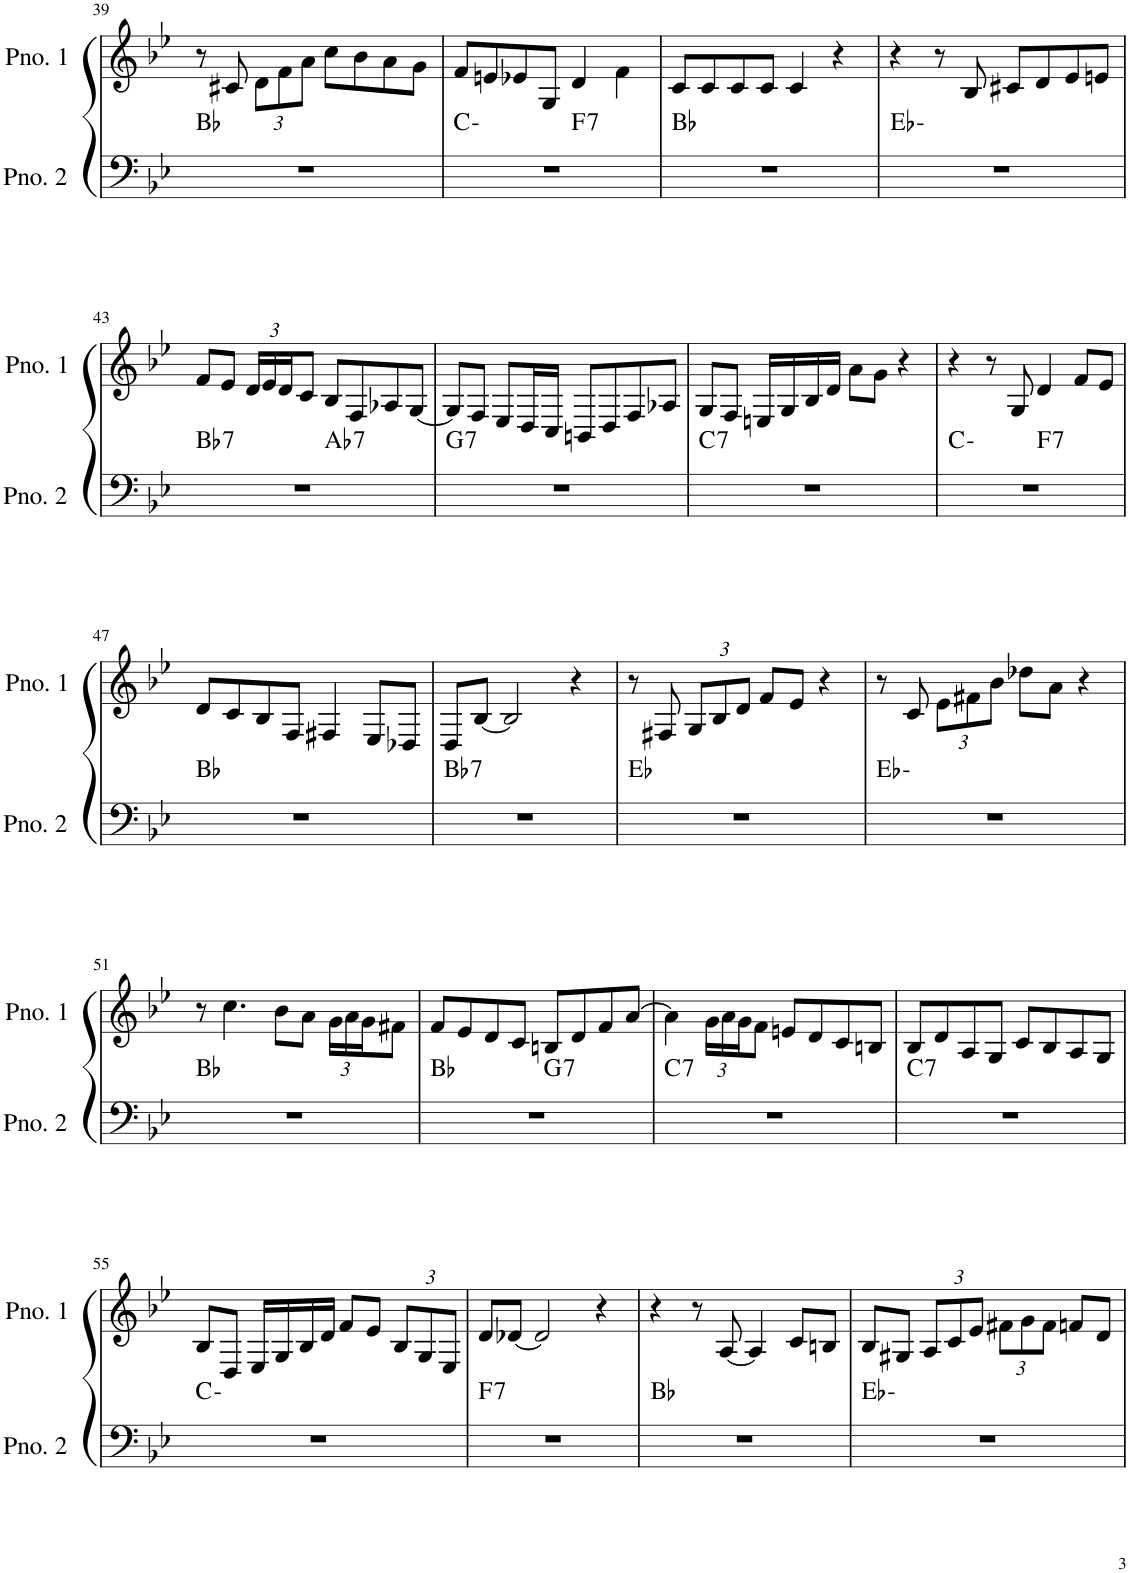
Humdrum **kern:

**kern	**harte	**kern
*part2	*part2	*part1
*staff2	*	*staff1
*I"ピアノ 2	*	*I"ピアノ 1
!!LO:PB:g=z
*clefF4	*	*clefG2
*k[b-e-]	*	*k[b-e-]
*M4/4	*	*M4/4
=39	=39	=39
1r	Bb:maj	8r
.	.	8c#X/
*	*	*Xbrackettup
.	.	12d\L
.	.	12f\
.	.	12a\J
.	.	8cc\L
.	.	8b-\
.	.	8a\
.	.	8g\J
=40	=40	=40
*^	*	*
1r	2ryy	C:min	8f/L
.	.	.	8en/
.	.	.	8e-X/
.	.	.	8G/J
!	!	!LO:H:kt=7	!
.	2ryy	F:7	4d/
.	.	.	4f\
*v	*v	*	*
=41	=41	=41
1r	Bb:maj	8c/L
.	.	8c/
.	.	8c/
.	.	8c/J
.	.	4c/
.	.	4r
=42	=42	=42
1r	Eb:min	4r
.	.	8r
.	.	8B-/
.	.	8c#X/L
.	.	8d/
.	.	8e-/
.	.	8en/J
!!LO:LB:g=z
=43	=43	=43
!	!LO:H:kt=7	!
*^	*	*
1r	2ryy	Bb:7	8f/L
.	.	.	8e-/J
.	.	.	24d/LL
.	.	.	24e-/
.	.	.	24d/J
.	.	.	8c/J
!	!	!LO:H:kt=7	!
.	2ryy	Ab:7	8B-/L
.	.	.	8F/
.	.	.	8A-X/
.	.	.	[8G/J
=44	=44	=44	=44
!	!	!LO:H:kt=7	!
*v	*v	*	*
1r	G:7	8G/L]
.	.	8F/J
.	.	8E-/L
.	.	16D/L
.	.	16C/JJ
.	.	8BBn/L
.	.	8D/
.	.	8F/
.	.	8A-X/J
=45	=45	=45
!	!LO:H:kt=7	!
1r	C:7	8G/L
.	.	8F/J
.	.	16En/LL
.	.	16G/
.	.	16B-/
.	.	16d/JJ
.	.	8a\L
.	.	8g\J
.	.	4r
=46	=46	=46
*^	*	*
1r	2ryy	C:min	4r
.	.	.	8r
.	.	.	8G/
!	!	!LO:H:kt=7	!
.	2ryy	F:7	4d/
.	.	.	8f/L
.	.	.	8e-/J
*v	*v	*	*
!!LO:LB:g=z
=47	=47	=47
1r	Bb:maj	8d/L
.	.	8c/
.	.	8B-/
.	.	8F/J
.	.	4F#X/
.	.	8E-/L
.	.	8D-X/J
=48	=48	=48
!	!LO:H:kt=7	!
1r	Bb:7	8D/L
.	.	[8B-/J
.	.	2B-/]
.	.	4r
=49	=49	=49
1r	Eb:maj	8r
.	.	8F#X/
.	.	12G/L
.	.	12B-/
.	.	12d/J
.	.	8f/L
.	.	8e-/J
.	.	4r
=50	=50	=50
1r	Eb:min	8r
.	.	8c/
.	.	12e-\L
.	.	12f#X\
.	.	12b-\J
.	.	8dd-X\L
.	.	8a\J
.	.	4r
!!LO:LB:g=z
=51	=51	=51
1r	Bb:maj	8r
.	.	4.cc\
.	.	8b-\L
.	.	8a\J
.	.	24g\LL
.	.	24a\
.	.	24g\J
.	.	8f#X\J
=52	=52	=52
*^	*	*
1r	2ryy	Bb:maj	8f/L
.	.	.	8e-/
.	.	.	8d/
.	.	.	8c/J
!	!	!LO:H:kt=7	!
.	2ryy	G:7	8Bn/L
.	.	.	8d/
.	.	.	8f/
.	.	.	[8a/J
=53	=53	=53	=53
!	!	!LO:H:kt=7	!
*v	*v	*	*
1r	C:7	4a\]
.	.	24g\LL
.	.	24a\
.	.	24g\J
.	.	8f\J
.	.	8en/L
.	.	8d/
.	.	8c/
.	.	8Bn/J
=54	=54	=54
!	!LO:H:kt=7	!
1r	C:7	8B-/L
.	.	8d/
.	.	8A/
.	.	8G/J
.	.	8c/L
.	.	8B-/
.	.	8A/
.	.	8G/J
!!LO:LB:g=z
=55	=55	=55
1r	C:min	8B-/L
.	.	8D/J
.	.	16E-/LL
.	.	16G/
.	.	16B-/
.	.	16d/JJ
.	.	8f/L
.	.	8e-/J
.	.	12B-/L
.	.	12G/
.	.	12E-/J
=56	=56	=56
!	!LO:H:kt=7	!
1r	F:7	8d/L
.	.	[8d-X/J
.	.	2d-/]
.	.	4r
=57	=57	=57
1r	Bb:maj	4r
.	.	8r
.	.	[8A/
.	.	4A/]
.	.	8c/L
.	.	8Bn/J
=58	=58	=58
1r	Eb:min	8B-/L
.	.	8G#X/J
.	.	12A/L
.	.	12c/
.	.	12e-/J
.	.	12f#X\L
.	.	12g\
.	.	12f#\J
.	.	8fn/L
.	.	8d/J
=	=	=
*-	*-	*-
